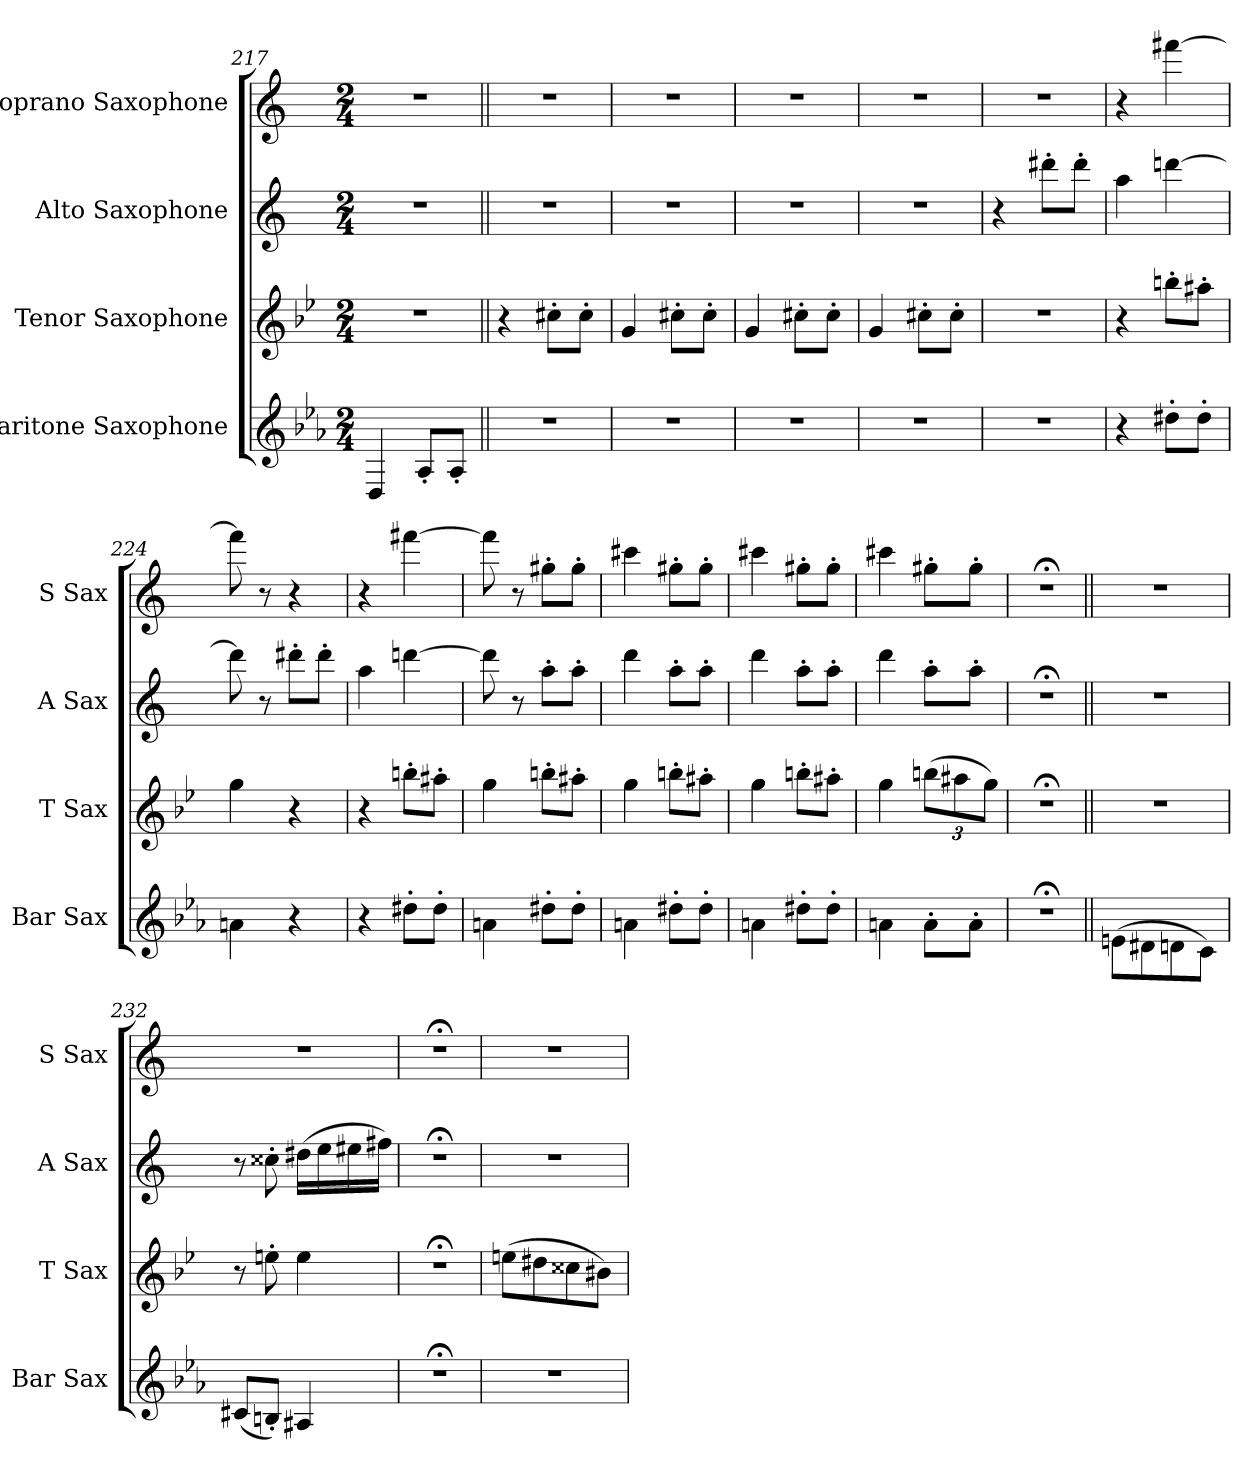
**kern	**kern	**kern	**kern
*part4	*part3	*part2	*part1
*staff4	*staff3	*staff2	*staff1
*I"Baritone Saxophone	*I"Tenor Saxophone	*I"Alto Saxophone	*I"Soprano Saxophone
*I'Bar Sax	*I'T Sax	*I'A Sax	*I'S Sax
*clefG2	*clefG2	*clefG2	*clefG2
*ITrd12c21	*ITrd8c14	*ITrd5c9	*ITrd1c2
*k[b-e-a-]	*k[b-e-]	*k[b-e-a-]	*k[b-e-]
*M2/4	*M2/4	*M2/4	*M2/4
=217	=217	=217	=217
4DD/	2r	2r	2r
8AA-'/L	.	.	.
8AA-'/J	.	.	.
=218||	=218||	=218||	=218||
!!LO:REH:place=s1:a:B:fs=14:t=19
*	*	*	*MM40
2r	4r	2r	2r
.	8c#X'\L	.	.
.	8c#'\J	.	.
=219	=219	=219	=219
2r	4G/	2r	2r
.	8c#X'\L	.	.
.	8c#'\J	.	.
=220	=220	=220	=220
2r	4G/	2r	2r
.	8c#X'\L	.	.
.	8c#'\J	.	.
=221	=221	=221	=221
2r	4G/	2r	2r
.	8c#X'\L	.	.
.	8c#'\J	.	.
=222	=222	=222	=222
!!LO:REH:place=s1:a:B:fs=14:t=20
*	*	*	*MM40
2r	2r	4r	2r
.	.	8ff#X'\L	.
.	.	8ff#'\J	.
!!LO:LB:g=z
=223	=223	=223	=223
4r	4r	4cc\	4r
8d#X'\L	8bn'\L	[4ffn\	[4eeen\
8d#'\J	8a#X'\J	.	.
=224	=224	=224	=224
4An\	4g\	8ff\]	8eee\]
.	.	8r	8r
4r	4r	8ff#X'\L	4r
.	.	8ff#'\J	.
=225	=225	=225	=225
4r	4r	4cc\	4r
8d#X'\L	8bn'\L	[4ffn\	[4eeen\
8d#'\J	8a#X'\J	.	.
=226	=226	=226	=226
4An\	4g\	8ff\]	8eee\]
.	.	8r	8r
8d#X'\L	8bn'\L	8cc'\L	8ff#X'\L
8d#'\J	8a#X'\J	8cc'\J	8ff#'\J
=227	=227	=227	=227
4An\	4g\	4ff\	4bbn\
8d#X'\L	8bn'\L	8cc'\L	8ff#X'\L
8d#'\J	8a#X'\J	8cc'\J	8ff#'\J
=228	=228	=228	=228
4An\	4g\	4ff\	4bbn\
8d#X'\L	8bn'\L	8cc'\L	8ff#X'\L
8d#'\J	8a#X'\J	8cc'\J	8ff#'\J
=229	=229	=229	=229
4An\	4g\	4ff\	4bbn\
*	*Xbrackettup	*	*
8A'\L	(12bn\L	8cc'\L	8ff#X'\L
.	12a#X\	.	.
8A'\J	.	8cc'\J	8ff#'\J
.	12g\J)	.	.
=230	=230	=230	=230
*	*	*	*MM80
2r;<	2r;<	2r;<	2r;<
!!LO:PB:g=z
=231||	=231||	=231||	=231||
!!LO:REH:place=s1:a:B:fs=14:t=21
*	*	*	*MM150
(8En\L	2r	2r	2r
8D#X\	.	.	.
8Dn\	.	.	.
8C\J)	.	.	.
=232	=232	=232	=232
(8C#X/L	8r	8r	2r
8BBn'/J)	8en'\	8e#X'\	.
4AA#X/	4e\	(16f#X\LL	.
.	.	16g\	.
.	.	16g#X\	.
.	.	16an\JJ)	.
=233	=233	=233	=233
*	*	*	*MM80
2r;<	2r;<	2r;<	2r;<
=234	=234	=234	=234
*	*	*	*MM140
2r	(8en\L	2r	2r
.	8d#X\	.	.
.	8c##X\	.	.
.	8B#X\J)	.	.
=	=	=	=
*-	*-	*-	*-
